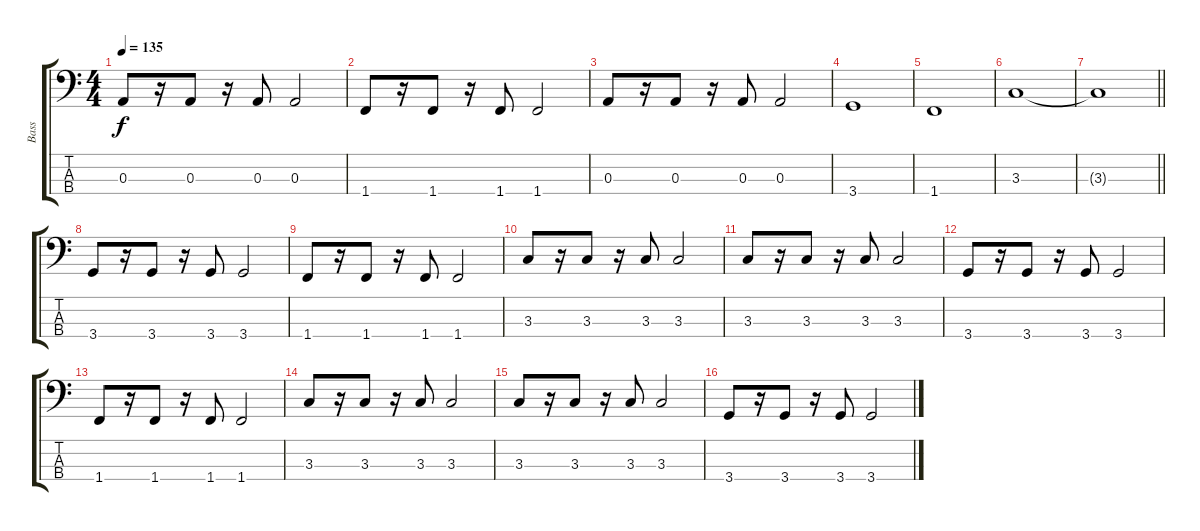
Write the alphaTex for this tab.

\track ("Bass" "Bass") {instrument electricbassfinger}
\staff {score tabs}
\tuning (G2 D2 A1 E1) {hide}
\ts (4 4)
\tempo 135
\clef f4
\ks c
0.3.8{dy f} r.16 0.3.8 r.16 0.3.8 0.3.2 |
1.4.8 r.16 1.4.8 r.16 1.4.8 1.4.2 |
0.3.8 r.16 0.3.8 r.16 0.3.8 0.3.2 |
3.4.1 |
1.4.1 |
3.3.1 |
\barLineRight lightlight
3.3{t}.1 |
3.4.8 r.16 3.4.8 r.16 3.4.8 3.4.2 |
1.4.8 r.16 1.4.8 r.16 1.4.8 1.4.2 |
3.3.8 r.16 3.3.8 r.16 3.3.8 3.3.2 |
3.3.8 r.16 3.3.8 r.16 3.3.8 3.3.2 |
3.4.8 r.16 3.4.8 r.16 3.4.8 3.4.2 |
1.4.8 r.16 1.4.8 r.16 1.4.8 1.4.2 |
3.3.8 r.16 3.3.8 r.16 3.3.8 3.3.2 |
3.3.8 r.16 3.3.8 r.16 3.3.8 3.3.2 |
3.4.8 r.16 3.4.8 r.16 3.4.8 3.4.2
